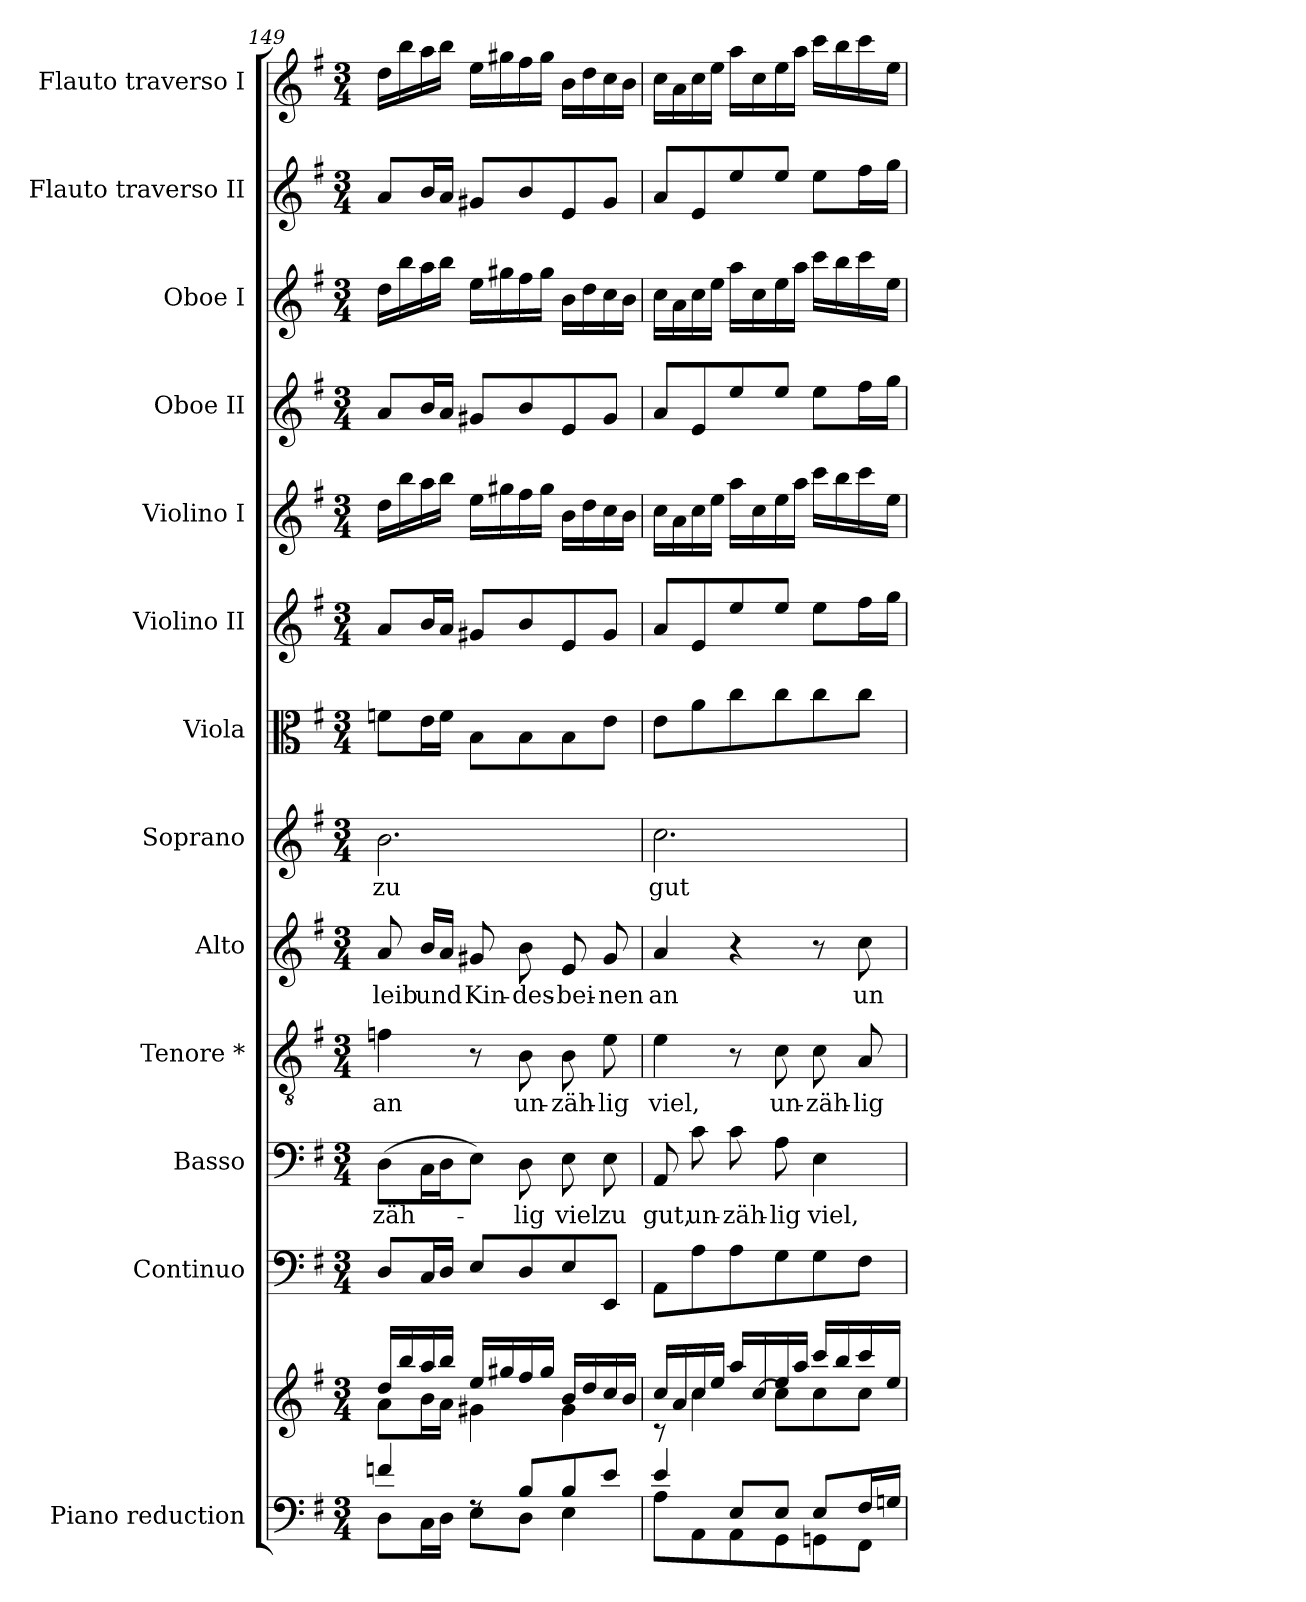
**kern	**kern	**kern	**kern	**text	**kern	**text	**kern	**text	**kern	**text	**kern	**kern	**kern	**kern	**kern	**kern	**kern
*part13	*part13	*part12	*part11	*part11	*part10	*part10	*part9	*part9	*part8	*part8	*part7	*part6	*part5	*part4	*part3	*part2	*part1
*staff14	*staff13	*staff12	*staff11	*staff11	*staff10	*staff10	*staff9	*staff9	*staff8	*staff8	*staff7	*staff6	*staff5	*staff4	*staff3	*staff2	*staff1
*I"Piano reduction	*	*I"Continuo	*I"Basso	*	*I"Tenore *	*	*I"Alto	*	*I"Soprano	*	*I"Viola	*I"Violino II	*I"Violino I	*I"Oboe II	*I"Oboe I	*I"Flauto traverso II	*I"Flauto traverso I
*I'Pno	*	*	*	*	*	*	*	*	*	*	*I'Vla	*I'Vln	*I'Vln	*I'Ob	*I'Ob	*	*
*clefF4	*clefG2	*clefF4	*clefF4	*	*clefGv2	*	*clefG2	*	*clefG2	*	*clefC3	*clefG2	*clefG2	*clefG2	*clefG2	*clefG2	*clefG2
*k[f#]	*k[f#]	*k[f#]	*k[f#]	*	*k[f#]	*	*k[f#]	*	*k[f#]	*	*k[f#]	*k[f#]	*k[f#]	*k[f#]	*k[f#]	*k[f#]	*k[f#]
*M3/4	*M3/4	*M3/4	*M3/4	*	*M3/4	*	*M3/4	*	*M3/4	*	*M3/4	*M3/4	*M3/4	*M3/4	*M3/4	*M3/4	*M3/4
=149	=149	=149	=149	=149	=149	=149	=149	=149	=149	=149	=149	=149	=149	=149	=149	=149	=149
*^	*^	*	*	*	*	*	*	*	*	*	*	*	*	*	*	*	*
!	!	!	!	!	!	!LO:LY:b	!	!LO:LY:b	!	!LO:LY:b	!	!LO:LY:b	!	!	!	!	!	!	!
4fn/	8D\L	16dd/LL	8a\L	8D/L	(>8D\L	-zäh-	4fn\	an	8a/	-leib	2.b\	zu	8fn\L	8a/L	16dd\LL	8a/L	16dd\LL	8a/L	16dd\LL
.	.	16bb/	.	.	.	.	.	.	.	.	.	.	.	.	16bb\	.	16bb\	.	16bb\
!	!	!	!	!	!	!	!	!	!	!LO:LY:b	!	!	!	!	!	!	!	!	!
.	16C\L	16aa/	16b\L	16C/L	16C\L	.	.	.	16b/LL	und	.	.	16e\L	16b/L	16aa\	16b/L	16aa\	16b/L	16aa\
.	16D\JJ	16bb/JJ	16a\JJ	16D/JJ	16D\J	.	.	.	16a/JJ	.	.	.	16f\JJ	16a/JJ	16bb\JJ	16a/JJ	16bb\JJ	16a/JJ	16bb\JJ
!	!	!	!	!	!	!	!	!	!	!LO:LY:b	!	!	!	!	!	!	!	!	!
8rF	8E\L	16ee/LL	4g#X\	8E/L	8E\J)	.	8r	.	8g#X/	Kin-	.	.	8B\L	8g#X/L	16ee\LL	8g#X/L	16ee\LL	8g#X/L	16ee\LL
.	.	16gg#X/	.	.	.	.	.	.	.	.	.	.	.	.	16gg#X\	.	16gg#X\	.	16gg#X\
!	!	!	!	!	!	!LO:LY:b	!	!LO:LY:b	!	!LO:LY:b	!	!	!	!	!	!	!	!	!
8B/L	8D\J	16ff#/	.	8D/	8D\	-lig	8B\	un-	8b\	-des-	.	.	8B\	8b/	16ff#\	8b/	16ff#\	8b/	16ff#\
.	.	16gg#/JJ	.	.	.	.	.	.	.	.	.	.	.	.	16gg#\JJ	.	16gg#\JJ	.	16gg#\JJ
!	!	!	!	!	!	!LO:LY:b	!	!LO:LY:b	!	!LO:LY:b	!	!	!	!	!	!	!	!	!
8B/	4E\	16b/LL	4g#\	8E/	8E\	viel	8B\	-zäh-	8e/	-bei-	.	.	8B\	8e/	16b\LL	8e/	16b\LL	8e/	16b\LL
.	.	16dd/	.	.	.	.	.	.	.	.	.	.	.	.	16dd\	.	16dd\	.	16dd\
!	!	!	!	!	!	!LO:LY:b	!	!LO:LY:b	!	!LO:LY:b	!	!	!	!	!	!	!	!	!
8e/J	.	16cc/	.	8EE/J	8E\	zu	8e\	-lig	8g#/	-nen	.	.	8e\J	8g#/J	16cc\	8g#/J	16cc\	8g#/J	16cc\
.	.	16b/JJ	.	.	.	.	.	.	.	.	.	.	.	.	16b\JJ	.	16b\JJ	.	16b\JJ
=150	=150	=150	=150	=150	=150	=150	=150	=150	=150	=150	=150	=150	=150	=150	=150	=150	=150	=150	=150
!	!	!	!	!	!	!LO:LY:b	!	!LO:LY:b	!	!LO:LY:b	!	!LO:LY:b	!	!	!	!	!	!	!
4e/	8A\L	16cc/LL	8r	8AA\L	8AA/	gut,	4e\	viel,	4a/	an	2.cc\	gut	8e\L	8a/L	16cc\LL	8a/L	16cc\LL	8a/L	16cc\LL
.	.	16a/	.	.	.	.	.	.	.	.	.	.	.	.	16a\	.	16a\	.	16a\
!	!	!	!	!	!	!LO:LY:b	!	!	!	!	!	!	!	!	!	!	!	!	!
.	8AA\	16cc/	4cc\	8A\	8c\	un-	.	.	.	.	.	.	8a\	8e/	16cc\	8e/	16cc\	8e/	16cc\
.	.	16ee/JJ	.	.	.	.	.	.	.	.	.	.	.	.	16ee\JJ	.	16ee\JJ	.	16ee\JJ
!	!	!	!	!	!	!LO:LY:b	!	!	!	!	!	!	!	!	!	!	!	!	!
8E/L	8AA\	16aa/LL	.	8A\	8c\	-zäh-	8r	.	4r	.	.	.	8cc\	8ee/	16aa\LL	8ee/	16aa\LL	8ee/	16aa\LL
.	.	[16cc/	.	.	.	.	.	.	.	.	.	.	.	.	16cc\	.	16cc\	.	16cc\
!	!	!	!	!	!	!LO:LY:b	!	!LO:LY:b	!	!	!	!	!	!	!	!	!	!	!
8E/J	8GG\	16ee/	8cc\L]	8G\	8A\	-lig	8c\	un-	.	.	.	.	8cc\	8ee/J	16ee\	8ee/J	16ee\	8ee/J	16ee\
.	.	16aa/JJ	.	.	.	.	.	.	.	.	.	.	.	.	16aa\JJ	.	16aa\JJ	.	16aa\JJ
!	!	!	!	!	!	!LO:LY:b	!	!LO:LY:b	!	!	!	!	!	!	!	!	!	!	!
8E/L	8GGn\	16ccc/LL	8cc\	8G\	4E\	viel,	8c\	-zäh-	8r	.	.	.	8cc\	8ee\L	16ccc\LL	8ee\L	16ccc\LL	8ee\L	16ccc\LL
.	.	16bb/	.	.	.	.	.	.	.	.	.	.	.	.	16bb\	.	16bb\	.	16bb\
!	!	!	!	!	!	!	!	!LO:LY:b	!	!LO:LY:b	!	!	!	!	!	!	!	!	!
16F#/L	8FF#\J	16ccc/	8cc\J	8F#\J	.	.	8A/	-lig	8cc\	un-	.	.	8cc\J	16ff#\L	16ccc\	16ff#\L	16ccc\	16ff#\L	16ccc\
16Gn/JJ	.	16ee/JJ	.	.	.	.	.	.	.	.	.	.	.	16gg\JJ	16ee\JJ	16gg\JJ	16ee\JJ	16gg\JJ	16ee\JJ
*v	*v	*	*	*	*	*	*	*	*	*	*	*	*	*	*	*	*	*	*
*	*v	*v	*	*	*	*	*	*	*	*	*	*	*	*	*	*	*	*
=	=	=	=	=	=	=	=	=	=	=	=	=	=	=	=	=	=
*-	*-	*-	*-	*-	*-	*-	*-	*-	*-	*-	*-	*-	*-	*-	*-	*-	*-
